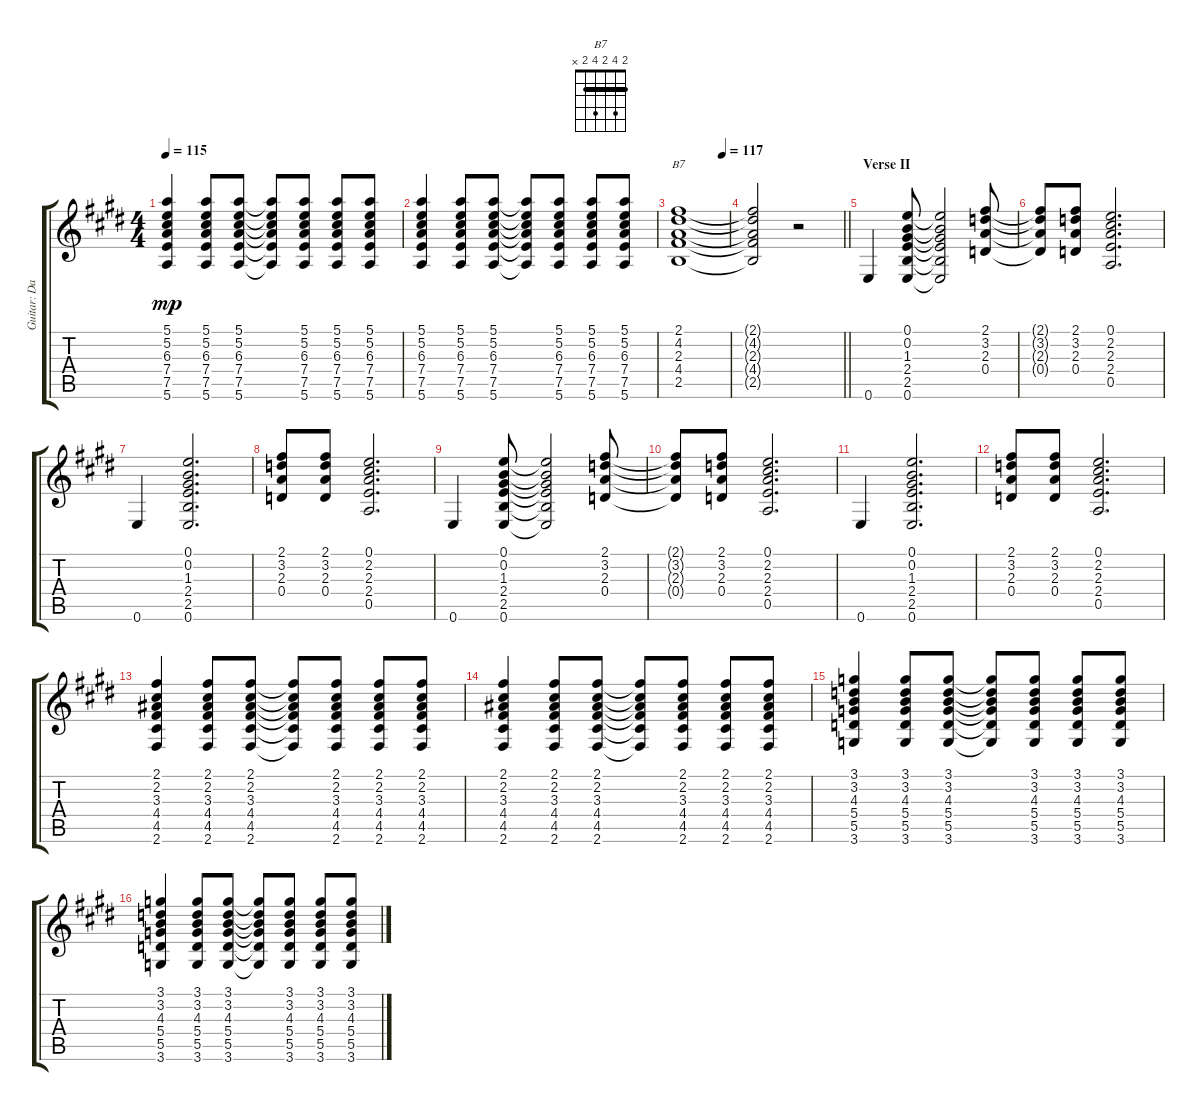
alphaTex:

\track ("Guitar: Dave" "Guitar: Da") {instrument electricguitarclean}
\staff {score tabs}
\tuning (E4 B3 G3 D3 A2 E2) {hide}
\chord ("B7" 2 4 2 4 2 x) {barre 2}
\ts (4 4)
\tempo 115
\clef g2
\ks e
(5.1 5.2 6.3 7.4 7.5 5.6).4{dy mp} (5.1 5.2 6.3 7.4 7.5 5.6).8 (5.1 5.2 6.3 7.4 7.5 5.6).8 (5.1{t} 5.2{t} 6.3{t} 7.4{t} 7.5{t} 5.6{t}).8 (5.1 5.2 6.3 7.4 7.5 5.6).8 (5.1 5.2 6.3 7.4 7.5 5.6).8 (5.1 5.2 6.3 7.4 7.5 5.6).8 |
(5.1 5.2 6.3 7.4 7.5 5.6).4 (5.1 5.2 6.3 7.4 7.5 5.6).8 (5.1 5.2 6.3 7.4 7.5 5.6).8 (5.1{t} 5.2{t} 6.3{t} 7.4{t} 7.5{t} 5.6{t}).8 (5.1 5.2 6.3 7.4 7.5 5.6).8 (5.1 5.2 6.3 7.4 7.5 5.6).8 (5.1 5.2 6.3 7.4 7.5 5.6).8 |
\tempo (117 0.875)
(2.1 4.2 2.3 4.4 2.5).1{ch "B7"} |
\barLineRight lightlight
(2.1{t} 4.2{t} 2.3{t} 4.4{t} 2.5{t}).2 r.2 |
\section ("" "Verse II")
0.6.4 (0.1 0.2 1.3 2.4 2.5 0.6).8 (0.1{t} 0.2{t} 1.3{t} 2.4{t} 2.5{t} 0.6{t}).2 (2.1 3.2 2.3 0.4).8 |
(2.1{t} 3.2{t} 2.3{t} 0.4{t}).8 (2.1 3.2 2.3 0.4).8 (0.1 2.2 2.3 2.4 0.5).2{d} |
0.6.4 (0.1 0.2 1.3 2.4 2.5 0.6).2{d} |
(2.1 3.2 2.3 0.4).8 (2.1 3.2 2.3 0.4).8 (0.1 2.2 2.3 2.4 0.5).2{d} |
0.6.4 (0.1 0.2 1.3 2.4 2.5 0.6).8 (0.1{t} 0.2{t} 1.3{t} 2.4{t} 2.5{t} 0.6{t}).2 (2.1 3.2 2.3 0.4).8 |
(2.1{t} 3.2{t} 2.3{t} 0.4{t}).8 (2.1 3.2 2.3 0.4).8 (0.1 2.2 2.3 2.4 0.5).2{d} |
0.6.4 (0.1 0.2 1.3 2.4 2.5 0.6).2{d} |
(2.1 3.2 2.3 0.4).8 (2.1 3.2 2.3 0.4).8 (0.1 2.2 2.3 2.4 0.5).2{d} |
(2.1 2.2 3.3 4.4 4.5 2.6).4 (2.1 2.2 3.3 4.4 4.5 2.6).8 (2.1 2.2 3.3 4.4 4.5 2.6).8 (2.1{t} 2.2{t} 3.3{t} 4.4{t} 4.5{t} 2.6{t}).8 (2.1 2.2 3.3 4.4 4.5 2.6).8 (2.1 2.2 3.3 4.4 4.5 2.6).8 (2.1 2.2 3.3 4.4 4.5 2.6).8 |
(2.1 2.2 3.3 4.4 4.5 2.6).4 (2.1 2.2 3.3 4.4 4.5 2.6).8 (2.1 2.2 3.3 4.4 4.5 2.6).8 (2.1{t} 2.2{t} 3.3{t} 4.4{t} 4.5{t} 2.6{t}).8 (2.1 2.2 3.3 4.4 4.5 2.6).8 (2.1 2.2 3.3 4.4 4.5 2.6).8 (2.1 2.2 3.3 4.4 4.5 2.6).8 |
(3.1 3.2 4.3 5.4 5.5 3.6).4 (3.1 3.2 4.3 5.4 5.5 3.6).8 (3.1 3.2 4.3 5.4 5.5 3.6).8 (3.1{t} 3.2{t} 4.3{t} 5.4{t} 5.5{t} 3.6{t}).8 (3.1 3.2 4.3 5.4 5.5 3.6).8 (3.1 3.2 4.3 5.4 5.5 3.6).8 (3.1 3.2 4.3 5.4 5.5 3.6).8 |
(3.1 3.2 4.3 5.4 5.5 3.6).4 (3.1 3.2 4.3 5.4 5.5 3.6).8 (3.1 3.2 4.3 5.4 5.5 3.6).8 (3.1{t} 3.2{t} 4.3{t} 5.4{t} 5.5{t} 3.6{t}).8 (3.1 3.2 4.3 5.4 5.5 3.6).8 (3.1 3.2 4.3 5.4 5.5 3.6).8 (3.1 3.2 4.3 5.4 5.5 3.6).8
